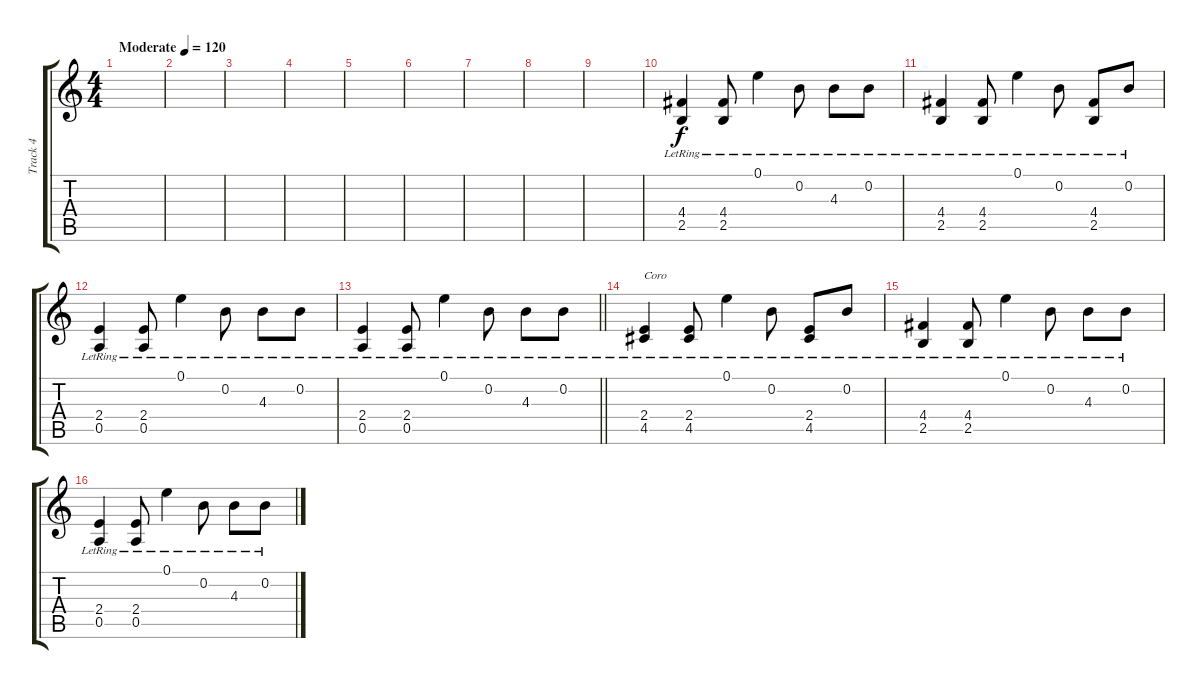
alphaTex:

\track ("Track 4" "Track 4") {instrument distortionguitar}
\staff {score tabs}
\tuning (E4 B3 G3 D3 A2 E2) {hide}
\ts (4 4)
\tempo (120 "Moderate")
\clef g2
\ks c
|
|
|
|
|
|
|
|
|
(4.4{lr} 2.5{lr}).4 (4.4{lr} 2.5{lr}).8 0.1{lr}.4 0.2{lr}.8 4.3{lr}.8 0.2{lr}.8 |
(4.4{lr} 2.5{lr}).4 (4.4{lr} 2.5{lr}).8 0.1{lr}.4 0.2{lr}.8 (4.4{lr} 2.5{lr}).8 0.2{lr}.8 |
(2.4{lr} 0.5{lr}).4 (2.4{lr} 0.5{lr}).8 0.1{lr}.4 0.2{lr}.8 4.3{lr}.8 0.2{lr}.8 |
\barLineRight lightlight
(2.4{lr} 0.5{lr}).4 (2.4{lr} 0.5{lr}).8 0.1{lr}.4 0.2{lr}.8 4.3{lr}.8 0.2{lr}.8 |
(2.4{lr} 4.5{lr}).4{txt "Coro"} (2.4{lr} 4.5{lr}).8 0.1{lr}.4 0.2{lr}.8 (2.4{lr} 4.5{lr}).8 0.2{lr}.8 |
(4.4{lr} 2.5{lr}).4 (4.4{lr} 2.5{lr}).8 0.1{lr}.4 0.2{lr}.8 4.3{lr}.8 0.2{lr}.8 |
(2.4{lr} 0.5{lr}).4 (2.4{lr} 0.5{lr}).8 0.1{lr}.4 0.2{lr}.8 4.3{lr}.8 0.2{lr}.8
